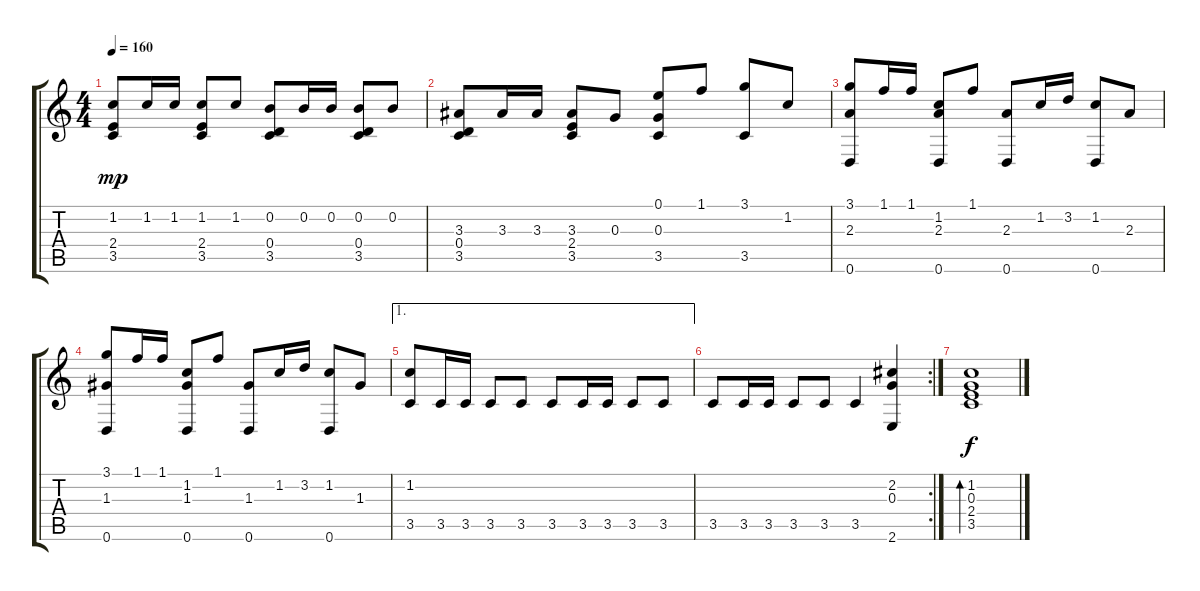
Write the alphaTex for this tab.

\track "" {instrument acousticguitarsteel}
\staff {score tabs}
\tuning (E4 B3 G3 D3 A2 D2) {hide}
\ts (4 4)
\tempo 160
\clef g2
\ks c
(1.2 2.4 3.5).8{dy mp} 1.2.16 1.2.16 (1.2 2.4 3.5).8 1.2.8 (0.2 0.4 3.5).8 0.2.16 0.2.16 (0.2 0.4 3.5).8 0.2.8 |
(3.3 0.4 3.5).8 3.3.16 3.3.16 (3.3 2.4 3.5).8 0.3.8 (0.1 0.3 3.5).8 1.1.8 (3.1 3.5).8 1.2.8 |
(3.1 2.3 0.6).8 1.1.16 1.1.16 (1.2 2.3 0.6).8 1.1.8 (2.3 0.6).8 1.2.16 3.2.16 (1.2 0.6).8 2.3.8 |
(3.1 1.3 0.6).8 1.1.16 1.1.16 (1.2 1.3 0.6).8 1.1.8 (1.3 0.6).8 1.2.16 3.2.16 (1.2 0.6).8 1.3.8 |
\ae 1
(1.2 3.5).8 3.5.16 3.5.16 3.5.8 3.5.8 3.5.8 3.5.16 3.5.16 3.5.8 3.5.8 |
\rc 2
3.5.8 3.5.16 3.5.16 3.5.8 3.5.8 3.5.4 (2.2 0.3 2.6).4 |
(1.2 0.3 2.4 3.5).1{bd 240 dy f}
